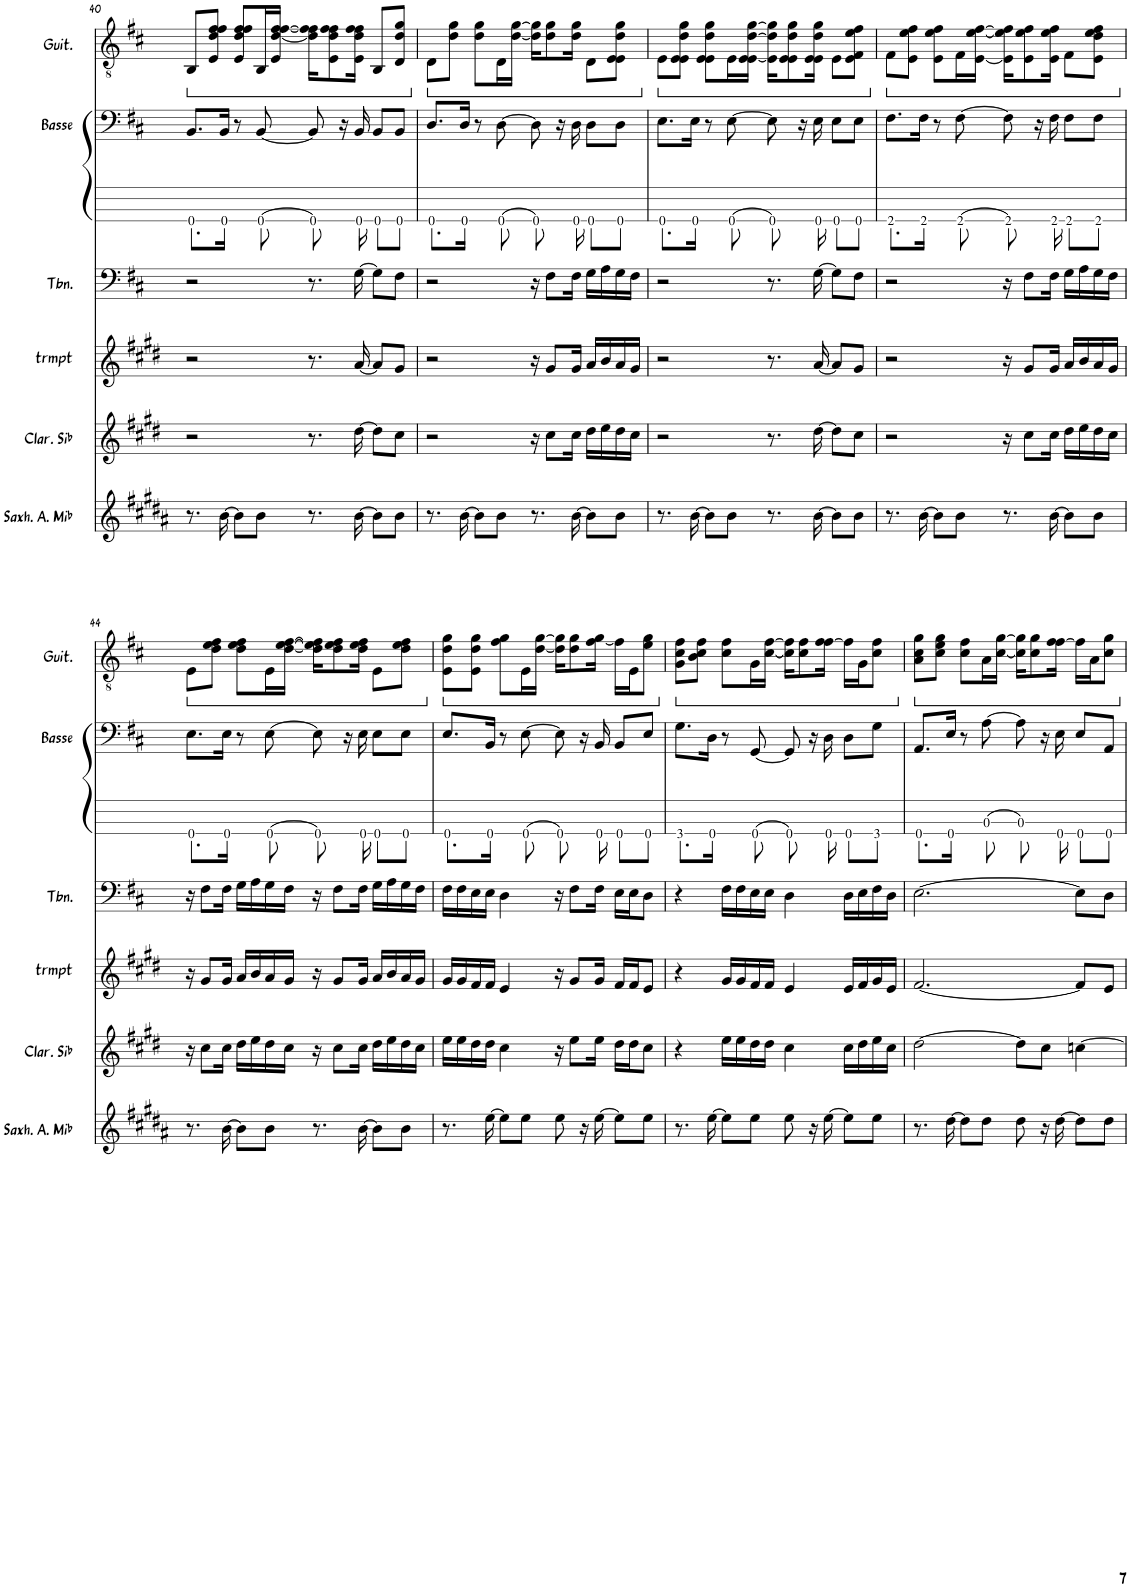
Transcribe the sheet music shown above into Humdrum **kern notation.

**kern	**kern	**kern	**kern	**kern	**kern	**kern
*part7	*part6	*part5	*part4	*part3	*part2	*part1
*staff7	*staff6	*staff5	*staff4	*staff3	*staff2	*staff1
*I"Saxhorn alto en Mib	*I"Clarinette en Sib	*I"trmpt	*I"Trombone	*I"Guitare Basse (Tablature)	*I"Basse acoustique	*I"Guitare acoustique
*I'Saxh. A. Mib	*I'Clar. Sib	*I'trmpt	*I'Tbn.	*	*I'Basse	*I'Guit.
!!LO:PB:g=z
*clefG2	*clefG2	*clefG2	*clefF4	*	*clefF4	*clefGv2
*Trd5c9	*Trd1c2	*Trd1c2	*	*Trd7c12	*Trd7c12	*
*k[f#c#g#d#a#]	*k[f#c#g#d#]	*k[f#c#g#d#]	*k[f#c#]	*k[f#c#]	*k[f#c#]	*k[f#c#]
*M4/4	*M4/4	*M4/4	*M4/4	*M4/4	*M4/4	*M4/4
*	*	*	*	*	*	*ped
=40	=40	=40	=40	=40	=40	=40
8.r	2r	2r	2r	8.BBB\L	8.BB/L	8BB/L
.	.	.	.	.	.	8E/ 8d/ 8f#/ 8f#/J
[16b\	.	.	.	16BBB\Jk	16BB/Jk	.
8b\L]	.	.	.	8r	8r	8E/ 8d/ 8f#/ 8f#/L
8b\J	.	.	.	[8BBB\	[8BB/	16BB/L
.	.	.	.	.	.	16E/ [16d/ [16f#/ [16f#/JJ
8.r	8.r	8.r	8.r	8BBB\]	8BB/]	16d\] 16f#\] 16f#\]KL
.	.	.	.	.	.	8E\ 8d\ 8f#\ 8f#\
.	.	.	.	16r	16r	.
[16b\	[16dd#\	[16a/	[16G\	16BBB\	16BB/	16E\ 16d\ 16f#\ 16f#\Jk
8b\L]	8dd#\L]	8a/L]	8G\L]	8BBB\L	8BB/L	8BB/L
8b\J	8cc#\J	8g#/J	8F#\J	8BBB\J	8BB/J	8D/ 8d/ 8g/J
=41	=41	=41	=41	=41	=41	=41
*	*	*	*	*	*	*Xped
*	*	*	*	*	*	*ped
8.r	2r	2r	2r	8.DD\L	8.D/L	8D\L
.	.	.	.	.	.	8d\ 8g\J
[16b\	.	.	.	16DD\Jk	16D/Jk	.
8b\L]	.	.	.	8r	8r	8d\ 8g\L
8b\J	.	.	.	[8DD\	[8D\	16D\L
.	.	.	.	.	.	[16d\ [16g\JJ
8.r	16r	16r	16r	8DD\]	8D\]	16d\] 16g\]KL
.	8cc#\L	8g#/L	8F#\L	.	.	8d\ 8g\
.	.	.	.	16r	16r	.
[16b\	16cc#\Jk	16g#/Jk	16F#\Jk	16DD\	16D\	16d\ 16g\Jk
8b\L]	16dd#\LL	16a/LL	16G\LL	8DD\L	8D\L	8D\L
.	16ee\	16b/	16A\	.	.	.
8b\J	16dd#\	16a/	16G\	8DD\J	8D\J	8E\ 8E\ 8d\ 8g\J
.	16cc#\JJ	16g#/JJ	16F#\JJ	.	.	.
=42	=42	=42	=42	=42	=42	=42
*	*	*	*	*	*	*Xped
*	*	*	*	*	*	*ped
8.r	2r	2r	2r	8.EE\L	8.E\L	8E\L
.	.	.	.	.	.	8E\ 8E\ 8d\ 8g\J
[16b\	.	.	.	16EE\Jk	16E\Jk	.
8b\L]	.	.	.	8r	8r	8E\ 8E\ 8d\ 8g\L
8b\J	.	.	.	[8EE\	[8E\	16E\L
.	.	.	.	.	.	16E\ [16E\ [16d\ [16g\JJ
8.r	8.r	8.r	8.r	8EE\]	8E\]	16E\] 16d\] 16g\]KL
.	.	.	.	.	.	8E\ 8E\ 8d\ 8g\
.	.	.	.	16r	16r	.
[16b\	[16dd#\	[16a/	[16G\	16EE\	16E\	16E\ 16E\ 16d\ 16g\Jk
8b\L]	8dd#\L]	8a/L]	8G\L]	8EE\L	8E\L	8E\L
8b\J	8cc#\J	8g#/J	8F#\J	8EE\J	8E\J	8E\ 8F#\ 8e\ 8f#\J
=43	=43	=43	=43	=43	=43	=43
*	*	*	*	*	*	*Xped
*	*	*	*	*	*	*ped
8.r	2r	2r	2r	8.FF#\L	8.F#\L	8F#\L
.	.	.	.	.	.	8E\ 8e\ 8f#\J
[16b\	.	.	.	16FF#\Jk	16F#\Jk	.
8b\L]	.	.	.	8r	8r	8E\ 8e\ 8f#\L
8b\J	.	.	.	[8FF#\	[8F#\	16F#\L
.	.	.	.	.	.	[16E\ [16e\ [16f#\JJ
8.r	16r	16r	16r	8FF#\]	8F#\]	16E\] 16e\] 16f#\]KL
.	8cc#\L	8g#/L	8F#\L	.	.	8E\ 8e\ 8f#\
.	.	.	.	16r	16r	.
[16b\	16cc#\Jk	16g#/Jk	16F#\Jk	16FF#\	16F#\	16E\ 16e\ 16f#\Jk
8b\L]	16dd#\LL	16a/LL	16G\LL	8FF#\L	8F#\L	8F#\L
.	16ee\	16b/	16A\	.	.	.
8b\J	16dd#\	16a/	16G\	8FF#\J	8F#\J	8E\ 8d\ 8e\ 8f#\J
.	16cc#\JJ	16g#/JJ	16F#\JJ	.	.	.
!!LO:LB:g=z
=44	=44	=44	=44	=44	=44	=44
*	*	*	*	*	*	*Xped
*	*	*	*	*	*	*ped
8.r	16r	16r	16r	8.EE\L	8.E\L	8E\L
.	8cc#\L	8g#/L	8F#\L	.	.	.
.	.	.	.	.	.	8d\ 8e\ 8f#\J
[16b\	16cc#\Jk	16g#/Jk	16F#\Jk	16EE\Jk	16E\Jk	.
8b\L]	16dd#\LL	16a/LL	16G\LL	8r	8r	8d\ 8e\ 8f#\L
.	16ee\	16b/	16A\	.	.	.
8b\J	16dd#\	16a/	16G\	[8EE\	[8E\	16E\L
.	16cc#\JJ	16g#/JJ	16F#\JJ	.	.	[16d\ [16e\ [16f#\JJ
8.r	16r	16r	16r	8EE\]	8E\]	16d\] 16e\] 16f#\]KL
.	8cc#\L	8g#/L	8F#\L	.	.	8d\ 8e\ 8f#\
.	.	.	.	16r	16r	.
[16b\	16cc#\Jk	16g#/Jk	16F#\Jk	16EE\	16E\	16d\ 16e\ 16f#\Jk
8b\L]	16dd#\LL	16a/LL	16G\LL	8EE\L	8E\L	8E\L
.	16ee\	16b/	16A\	.	.	.
8b\J	16dd#\	16a/	16G\	8EE\J	8E\J	8d\ 8e\ 8f#\J
.	16cc#\JJ	16g#/JJ	16F#\JJ	.	.	.
=45	=45	=45	=45	=45	=45	=45
*	*	*	*	*	*	*Xped
*	*	*	*	*	*	*ped
8.r	16ee\LL	16g#/LL	16F#\LL	8.EE\L	8.E/L	8E\ 8d\ 8g\L
.	16ee\	16g#/	16F#\	.	.	.
.	16dd#\	16f#/	16E\	.	.	8E\ 8d\ 8g\J
[16ee\	16dd#\JJ	16f#/JJ	16E\JJ	16BBB\Jk	16BB/Jk	.
8ee\L]	4cc#\	4e/	4D\	8r	8r	8f#\ 8g\L
8ee\J	.	.	.	[8EE\	[8E\	16E\L
.	.	.	.	.	.	[16d\ [16g\JJ
8ee\	16r	16r	16r	8EE\]	8E\]	16d\] 16g\]KL
.	8ee\L	8g#/L	8F#\L	.	.	8d\ 8g\
16r	.	.	.	16r	16r	.
[16ee\	16ee\Jk	16g#/Jk	16F#\Jk	16BBB\	16BB/	[16f#\ 16g\Jk
8ee\L]	16dd#\LL	16f#/LL	16E\LL	8BBB\L	8BB/L	16f#\LL]
.	16dd#\J	16f#/J	16E\J	.	.	16E\J
8ee\J	8cc#\J	8e/J	8D\J	8EE\J	8E/J	8e\ 8g\J
=46	=46	=46	=46	=46	=46	=46
*	*	*	*	*	*	*Xped
*	*	*	*	*	*	*ped
8.r	4r	4r	4r	8.GG\L	8.G\L	8G\ 8c#\ 8f#\L
.	.	.	.	.	.	8B\ 8c#\ 8f#\J
[16ee\	.	.	.	16DD\Jk	16D\Jk	.
8ee\L]	16ee\LL	16g#/LL	16F#\LL	8r	8r	8c#\ 8f#\L
.	16ee\	16g#/	16F#\	.	.	.
8ee\J	16dd#\	16f#/	16E\	[8GGG\	[8GG/	16G\L
.	16dd#\JJ	16f#/JJ	16E\JJ	.	.	[16c#\ [16f#\JJ
8ee\	4cc#\	4e/	4D\	8GGG\]	8GG/]	16c#\] 16f#\]KL
.	.	.	.	.	.	8c#\ 8f#\
16r	.	.	.	16r	16r	.
[16ee\	.	.	.	16DD\	16D\	16f#\ [16f#\Jk
8ee\L]	16cc#\LL	16e/LL	16D\LL	8DD\L	8D\L	16f#\LL]
.	16dd#\	16f#/	16E\	.	.	16G\J
8ee\J	16ee\	16g#/	16F#\	8GG\J	8G\J	8c#\ 8f#\J
.	16cc#\JJ	16e/JJ	16D\JJ	.	.	.
=47	=47	=47	=47	=47	=47	=47
*	*	*	*	*	*	*Xped
*	*	*	*	*	*	*ped
8.r	[2dd#\	[2.f#/	[2.E\	8.AAA\L	8.AA/L	8A\ 8c#\ 8g\L
.	.	.	.	.	.	8c#\ 8e\ 8g\J
[16dd#\	.	.	.	16EE\Jk	16E/Jk	.
8dd#\L]	.	.	.	8r	8r	8c#\ 8f#\L
8dd#\J	.	.	.	[8AA\	[8A\	16A\L
.	.	.	.	.	.	[16c#\ [16g\JJ
8dd#\	8dd#\L]	.	.	8AA\]	8A\]	16c#\] 16g\]KL
.	.	.	.	.	.	8c#\ 8g\
16r	8cc#\J	.	.	16r	16r	.
[16dd#\	.	.	.	16EE\	16E\	16f#\ [16f#\Jk
8dd#\L]	[4ccn\	8f#/L]	8E\L]	8EE\L	8E/L	16f#\LL]
.	.	.	.	.	.	16A\J
8dd#\J	.	8e/J	8D\J	8AAA\J	8AA/J	8c#\ 8g\J
*	*	*	*	*	*	*Xped
=	=	=	=	=	=	=
*-	*-	*-	*-	*-	*-	*-
